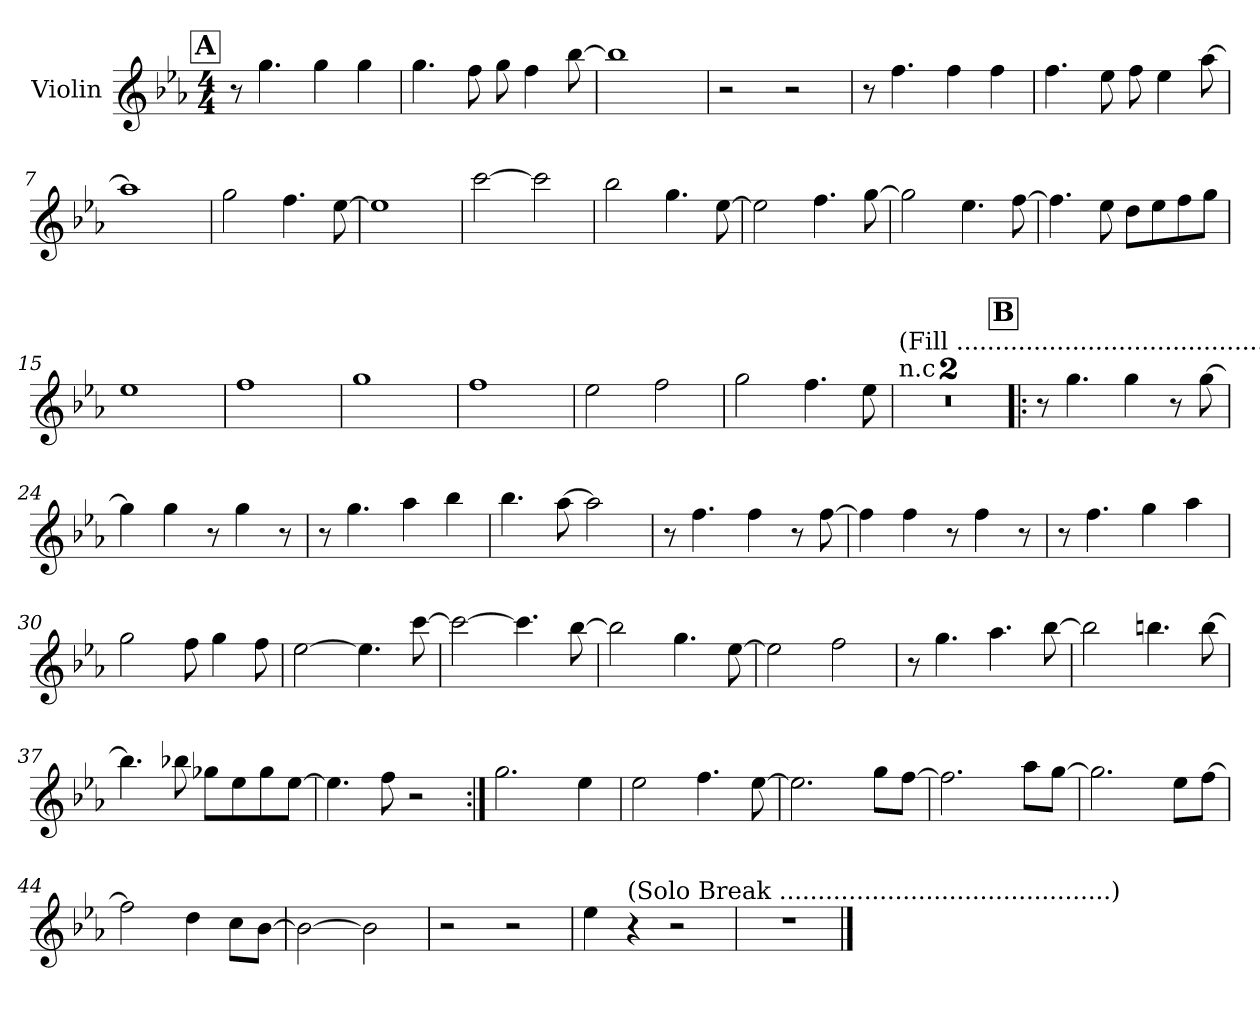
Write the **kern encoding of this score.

**kern
*part1
*staff1
*I"Violin
*I'Vln
*k[b-e-a-]
*E-:
*M4/4
!!LO:REH:place=s1:a:t=A
=1
8r
4.gg\
4gg\
4gg\
=2
4.gg\
8ff\
8gg\
4ff\
[8bb-\
=3
1bb-]
=4
2r
2r
!!LO:LB:g=z
=5
8r
4.ff\
4ff\
4ff\
=6
4.ff\
8ee-\
8ff\
4ee-\
[8aa-\
=7
1aa-]
=8
2gg\
4.ff\
[8ee-\
!!LO:LB:g=z
=9
1ee-]
=10
[2ccc\
2ccc\]
=11
2bb-\
4.gg\
[8ee-\
=12
2ee-\]
4.ff\
[8gg\
!!LO:LB:g=z
=13
2gg\]
4.ee-\
[8ff\
=14
4.ff\]
8ee-\
8dd\L
8ee-\
8ff\
8gg\J
=15
1ee-
=16
1ff
!!LO:LB:g=z
=17
1gg
=18
1ff
=19
2ee-\
2ff\
=20
2gg\
4.ff\
8ee-\
!!LO:LB:g=z
=21
!LO:TX:a:t=n.c
!LO:TX:a:t=(Fill ..........................................................)
1r
=22
1r
!!LO:REH:place=s1:a:t=B
=23!|:
8r
4.gg\
4gg\
8r
[8gg\
=24
4gg\]
4gg\
8r
4gg\
8r
!!LO:LB:g=z
=25
8r
4.gg\
4aa-\
4bb-\
=26
4.bb-\
[8aa-\
2aa-\]
=27
8r
4.ff\
4ff\
8r
[8ff\
=28
4ff\]
4ff\
8r
4ff\
8r
!!LO:LB:g=z
=29
8r
4.ff\
4gg\
4aa-\
=30
2gg\
8ff\
4gg\
8ff\
=31
[2ee-\
4.ee-\]
[8ccc\
=32
2ccc\_
4.ccc\]
[8bb-\
!!LO:LB:g=z
=33
2bb-\]
4.gg\
[8ee-\
=34
2ee-\]
2ff\
=35
8r
4.gg\
4.aa-\
[8bb-\
=36
2bb-\]
4.bbn\
[8bb\
!!LO:LB:g=z
=37
4.bb\]
8bb-X\
8gg-X\L
8ee-\
8gg-\
[8ee-\J
=38
4.ee-\]
8ff\
2r
=39:|!
2.gg\
4ee-\
=40
2ee-\
4.ff\
[8ee-\
!!LO:LB:g=z
=41
2.ee-\]
8gg\L
[8ff\J
=42
2.ff\]
8aa-\L
[8gg\J
=43
2.gg\]
8ee-\L
[8ff\J
=44
2ff\]
4dd\
8cc\L
[8b-\J
!!LO:LB:g=z
=45
2b-\_
2b-\]
=46
2r
2r
=47
4ee-\
!LO:TX:a:t=(Solo Break ...........................................)
4r
2r
=48
1r
==
*-
